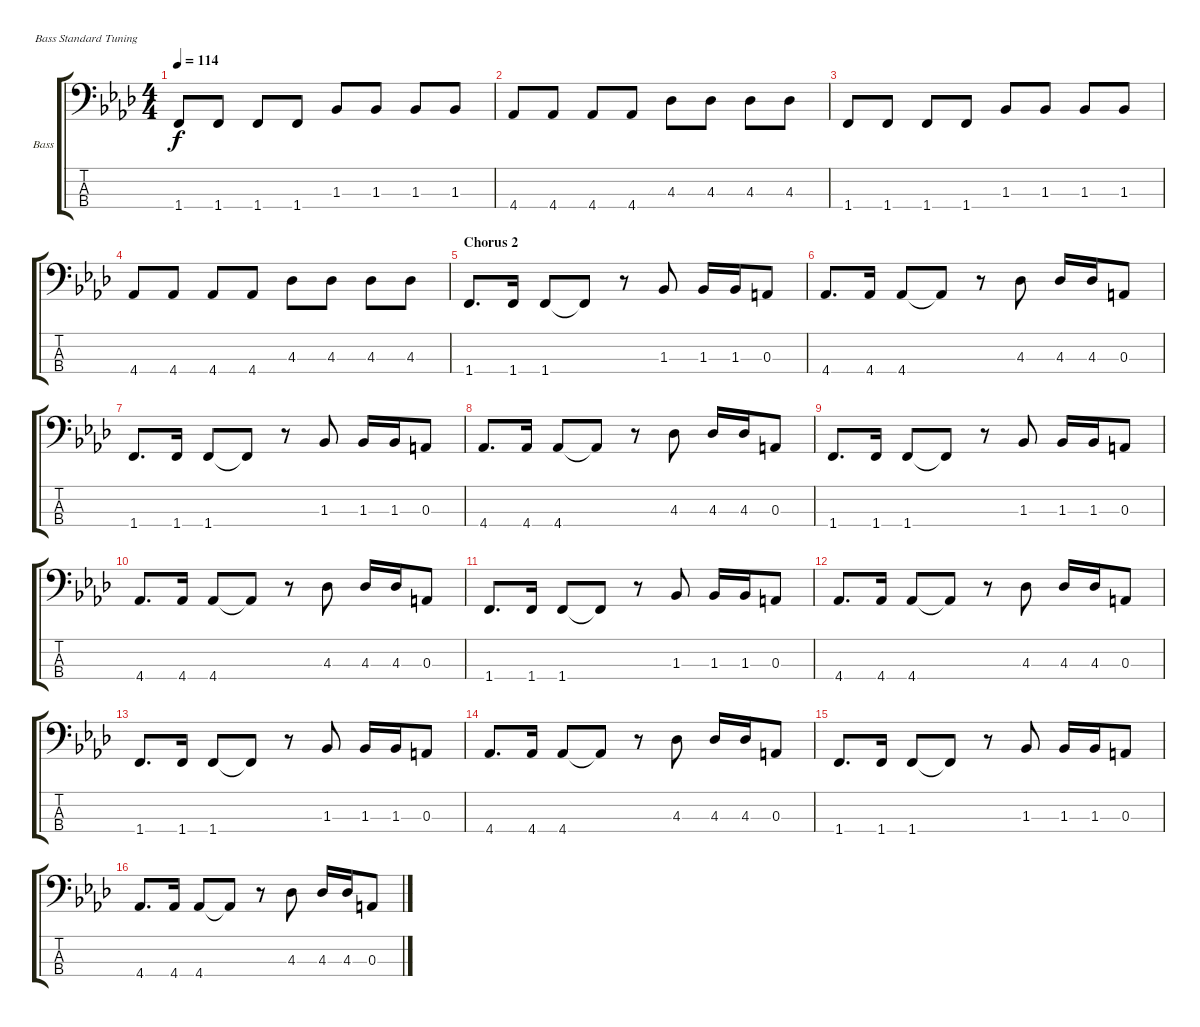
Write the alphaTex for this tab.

\defaultSystemsLayout 4
\bracketExtendMode groupsimilarinstruments
\firstSystemTrackNameOrientation horizontal
\otherSystemsTrackNameOrientation horizontal
\track ("Bass" "Bass") {instrument electricbassfinger}
\staff {score tabs}
\tuning (G2 D2 A1 E1)
\ts (4 4)
\tempo 114
\clef f4
\ks ab
1.4.8{dy f} 1.4.8 1.4.8 1.4.8 1.3.8 1.3.8 1.3.8 1.3.8 |
4.4.8 4.4.8 4.4.8 4.4.8 4.3.8 4.3.8 4.3.8 4.3.8 |
1.4.8 1.4.8 1.4.8 1.4.8 1.3.8 1.3.8 1.3.8 1.3.8 |
4.4.8 4.4.8 4.4.8 4.4.8 4.3.8 4.3.8 4.3.8 4.3.8 |
\section ("" "Chorus 2")
1.4.8{d} 1.4.16 1.4.8 1.4{t}.8 r.8 1.3.8 1.3.16 1.3.16 0.3.8 |
4.4.8{d} 4.4.16 4.4.8 4.4{t}.8 r.8 4.3.8 4.3.16 4.3.16 0.3.8 |
1.4.8{d} 1.4.16 1.4.8 1.4{t}.8 r.8 1.3.8 1.3.16 1.3.16 0.3.8 |
4.4.8{d} 4.4.16 4.4.8 4.4{t}.8 r.8 4.3.8 4.3.16 4.3.16 0.3.8 |
1.4.8{d} 1.4.16 1.4.8 1.4{t}.8 r.8 1.3.8 1.3.16 1.3.16 0.3.8 |
4.4.8{d} 4.4.16 4.4.8 4.4{t}.8 r.8 4.3.8 4.3.16 4.3.16 0.3.8 |
1.4.8{d} 1.4.16 1.4.8 1.4{t}.8 r.8 1.3.8 1.3.16 1.3.16 0.3.8 |
4.4.8{d} 4.4.16 4.4.8 4.4{t}.8 r.8 4.3.8 4.3.16 4.3.16 0.3.8 |
1.4.8{d} 1.4.16 1.4.8 1.4{t}.8 r.8 1.3.8 1.3.16 1.3.16 0.3.8 |
4.4.8{d} 4.4.16 4.4.8 4.4{t}.8 r.8 4.3.8 4.3.16 4.3.16 0.3.8 |
1.4.8{d} 1.4.16 1.4.8 1.4{t}.8 r.8 1.3.8 1.3.16 1.3.16 0.3.8 |
4.4.8{d} 4.4.16 4.4.8 4.4{t}.8 r.8 4.3.8 4.3.16 4.3.16 0.3.8
